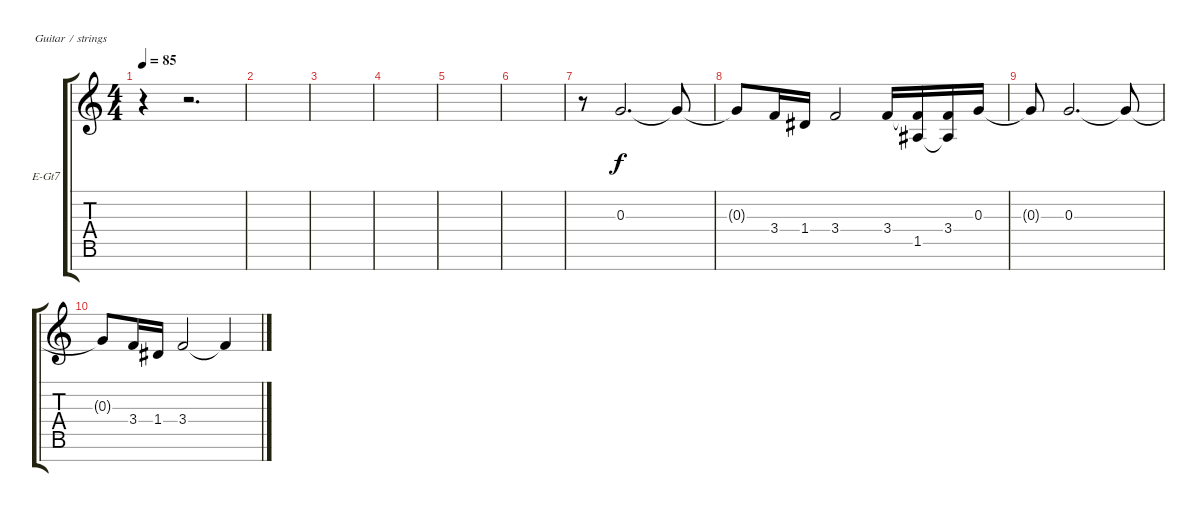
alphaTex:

\defaultSystemsLayout 4
\bracketExtendMode groupsimilarinstruments
\firstSystemTrackNameOrientation horizontal
\otherSystemsTrackNameOrientation horizontal
\track ("Electric Guitar" "E-Gt7") {mute instrument distortionguitar}
\staff {score tabs}
\tuning (E4 B3 G3 D3 A2 E2 B1)
\ts (4 4)
\tempo 85
\clef g2
\scale
0.333333
\ks c
r.4{dy f} r.2{d} |
|
|
|
|
|
r.8 0.3.2{d} 0.3{t}.8 |
0.3{t}.8 3.4.16 1.4.16 3.4.2 3.4.16 (3.4{t} 1.5).16 (3.4 1.5{t}).16 0.3.16 |
0.3{t}.8 0.3.2{d} 0.3{t}.8 |
0.3{t}.8 3.4.16 1.4.16 3.4.2 3.4{t}.4
